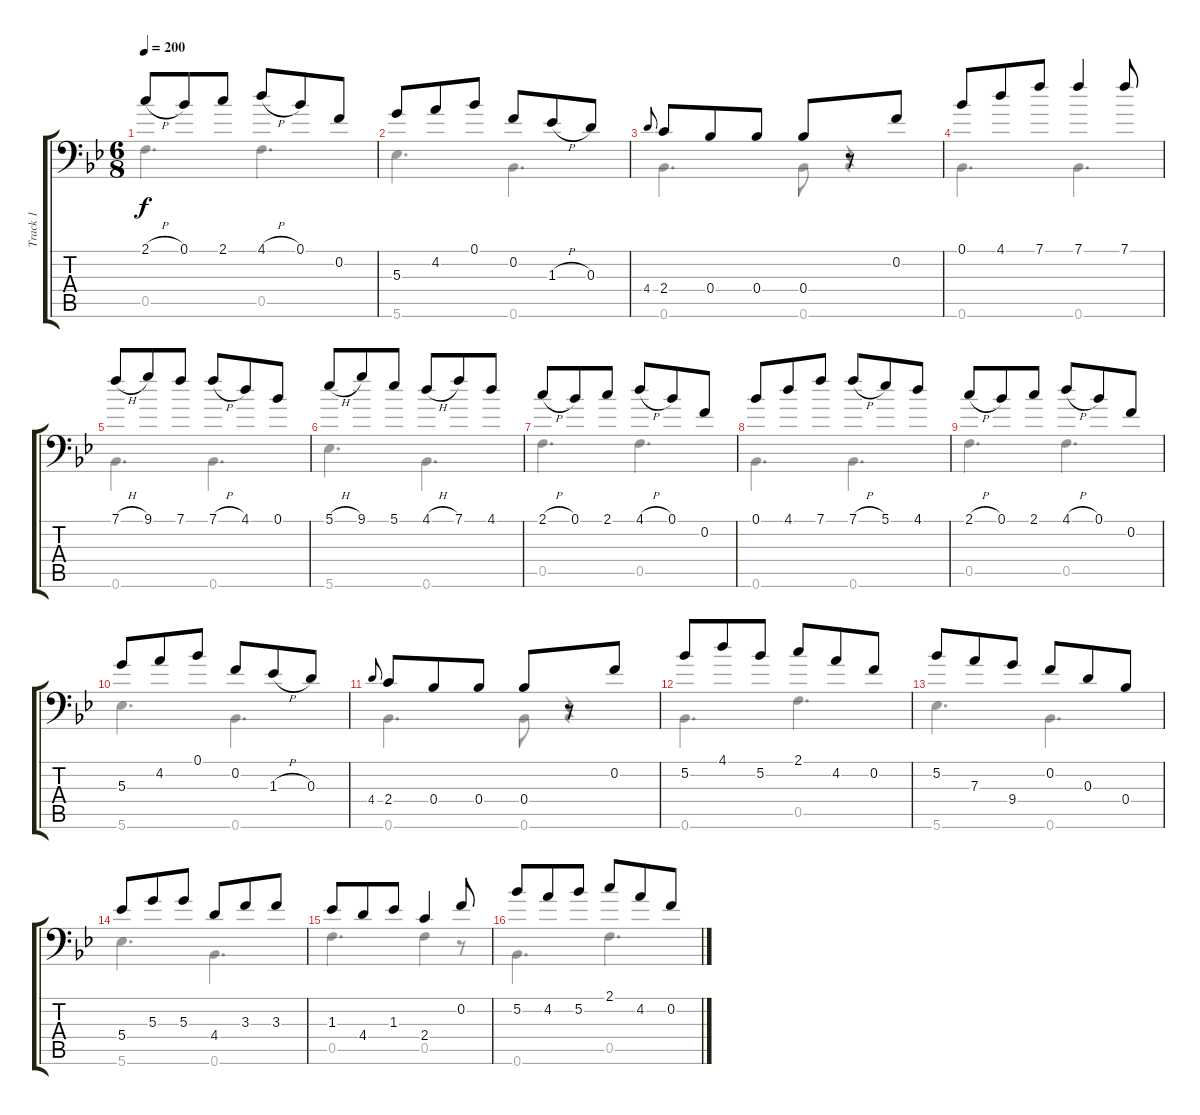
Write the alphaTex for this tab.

\track ("Track 1" "Track 1") {instrument acousticguitarsteel}
\staff {score tabs}
\tuning (Bb3 F3 D3 Bb2 F2 Bb1) {hide}
\voice
\ts (6 8)
\tempo 200
\clef f4
\ks bb
2.1{h}.8{dy f} 0.1.8 2.1.8 4.1{h}.8 0.1.8 0.2.8 |
5.3.8 4.2.8 0.1.8 0.2.8 1.3{h}.8 0.3.8 |
4.4.8{gr onbeat} 2.4.8 0.4.8 0.4.8 0.4.8 r.8 0.2.8 |
0.1.8 4.1.8 7.1.8 7.1.4 7.1.8 |
7.1{h}.8 9.1.8 7.1.8 7.1{h}.8 4.1.8 0.1.8 |
5.1{h}.8 9.1.8 5.1.8 4.1{h}.8 7.1.8 4.1.8 |
2.1{h}.8 0.1.8 2.1.8 4.1{h}.8 0.1.8 0.2.8 |
0.1.8 4.1.8 7.1.8 7.1{h}.8 5.1.8 4.1.8 |
2.1{h}.8 0.1.8 2.1.8 4.1{h}.8 0.1.8 0.2.8 |
5.3.8 4.2.8 0.1.8 0.2.8 1.3{h}.8 0.3.8 |
4.4.8{gr onbeat} 2.4.8 0.4.8 0.4.8 0.4.8 r.8 0.2.8 |
5.2.8 4.1.8 5.2.8 2.1.8 4.2.8 0.2.8 |
5.2.8 7.3.8 9.4.8 0.2.8 0.3.8 0.4.8 |
5.4.8 5.3.8 5.3.8 4.4.8 3.3.8 3.3.8 |
1.3.8 4.4.8 1.3.8 2.4.4 0.2.8 |
5.2.8 4.2.8 5.2.8 2.1.8 4.2.8 0.2.8
\voice
\clef f4
\ottava regular
\simile none
\ks bb
0.5.4{d dy f} 0.5.4{d} |
5.6.4{d} 0.6.4{d} |
0.6.4{d} 0.6.8 r.4 |
0.6.4{d} 0.6.4{d} |
0.6.4{d} 0.6.4{d} |
5.6.4{d} 0.6.4{d} |
0.5.4{d} 0.5.4{d} |
0.6.4{d} 0.6.4{d} |
0.5.4{d} 0.5.4{d} |
5.6.4{d} 0.6.4{d} |
0.6.4{d} 0.6.8 r.4 |
0.6.4{d} 0.5.4{d} |
5.6.4{d} 0.6.4{d} |
5.6.4{d} 0.6.4{d} |
0.5.4{d} 0.5.4 r.8 |
0.6.4{d} 0.5.4{d}
